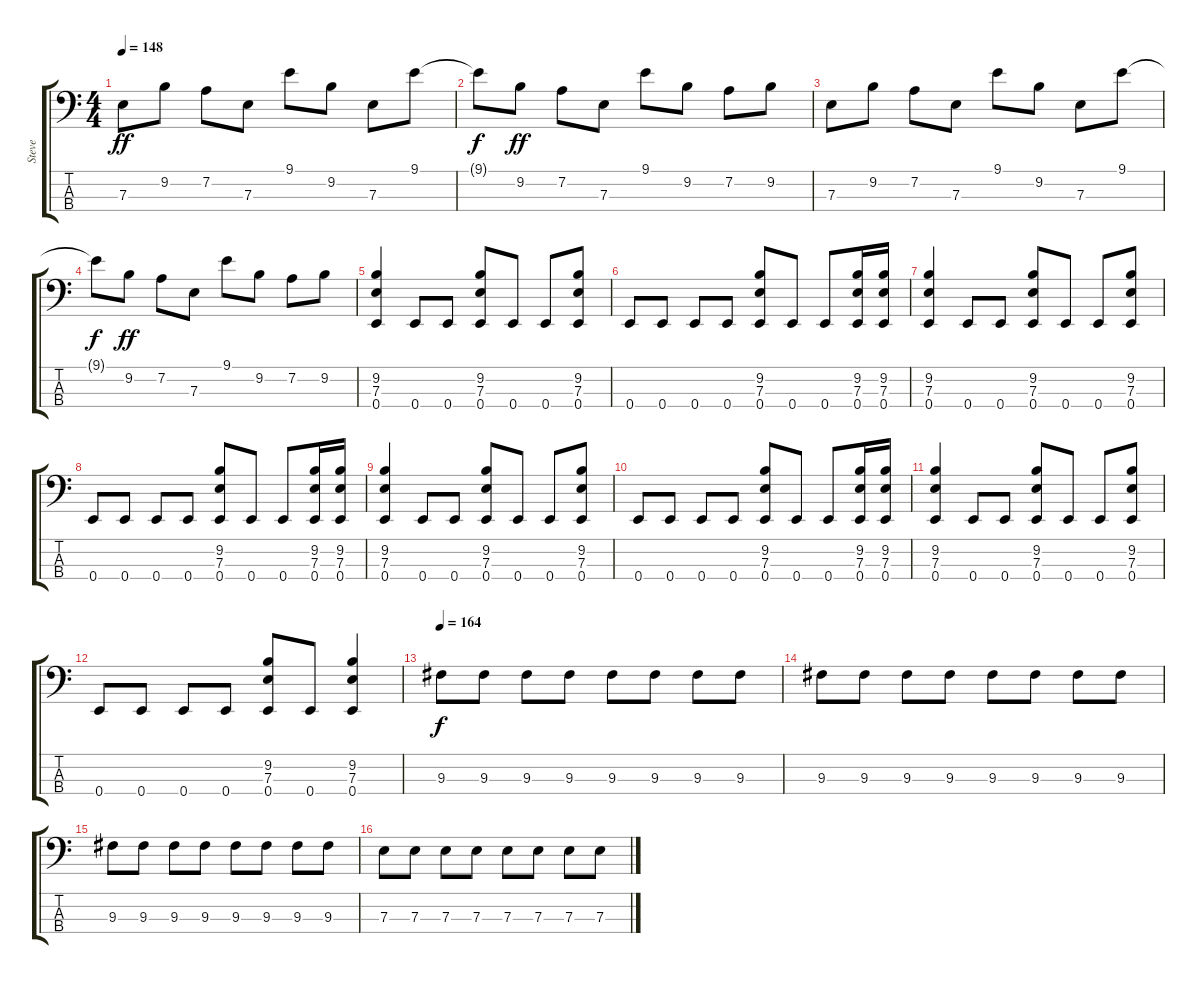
\track ("Steve" "Steve") {instrument electricbassfinger}
\staff {score tabs}
\tuning (G2 D2 A1 E1) {hide}
\ts (4 4)
\tempo 148
\clef f4
\ks c
7.3.8{dy ff} 9.2.8 7.2.8 7.3.8 9.1.8 9.2.8 7.3.8 9.1.8 |
9.1{t}.8{dy f} 9.2.8{dy ff} 7.2.8 7.3.8 9.1.8 9.2.8 7.2.8 9.2.8 |
7.3.8 9.2.8 7.2.8 7.3.8 9.1.8 9.2.8 7.3.8 9.1.8 |
9.1{t}.8{dy f} 9.2.8{dy ff} 7.2.8 7.3.8 9.1.8 9.2.8 7.2.8 9.2.8 |
(9.2 7.3 0.4).4 0.4.8 0.4.8 (9.2 7.3 0.4).8 0.4.8 0.4.8 (9.2 7.3 0.4).8 |
0.4.8 0.4.8 0.4.8 0.4.8 (9.2 7.3 0.4).8 0.4.8 0.4.8 (9.2 7.3 0.4).16 (9.2 7.3 0.4).16 |
(9.2 7.3 0.4).4 0.4.8 0.4.8 (9.2 7.3 0.4).8 0.4.8 0.4.8 (9.2 7.3 0.4).8 |
0.4.8 0.4.8 0.4.8 0.4.8 (9.2 7.3 0.4).8 0.4.8 0.4.8 (9.2 7.3 0.4).16 (9.2 7.3 0.4).16 |
(9.2 7.3 0.4).4 0.4.8 0.4.8 (9.2 7.3 0.4).8 0.4.8 0.4.8 (9.2 7.3 0.4).8 |
0.4.8 0.4.8 0.4.8 0.4.8 (9.2 7.3 0.4).8 0.4.8 0.4.8 (9.2 7.3 0.4).16 (9.2 7.3 0.4).16 |
(9.2 7.3 0.4).4 0.4.8 0.4.8 (9.2 7.3 0.4).8 0.4.8 0.4.8 (9.2 7.3 0.4).8 |
0.4.8 0.4.8 0.4.8 0.4.8 (9.2 7.3 0.4).8 0.4.8 (9.2 7.3 0.4).4 |
\tempo 164
9.3.8{dy f} 9.3.8 9.3.8 9.3.8 9.3.8 9.3.8 9.3.8 9.3.8 |
9.3.8 9.3.8 9.3.8 9.3.8 9.3.8 9.3.8 9.3.8 9.3.8 |
9.3.8 9.3.8 9.3.8 9.3.8 9.3.8 9.3.8 9.3.8 9.3.8 |
7.3.8 7.3.8 7.3.8 7.3.8 7.3.8 7.3.8 7.3.8 7.3.8
